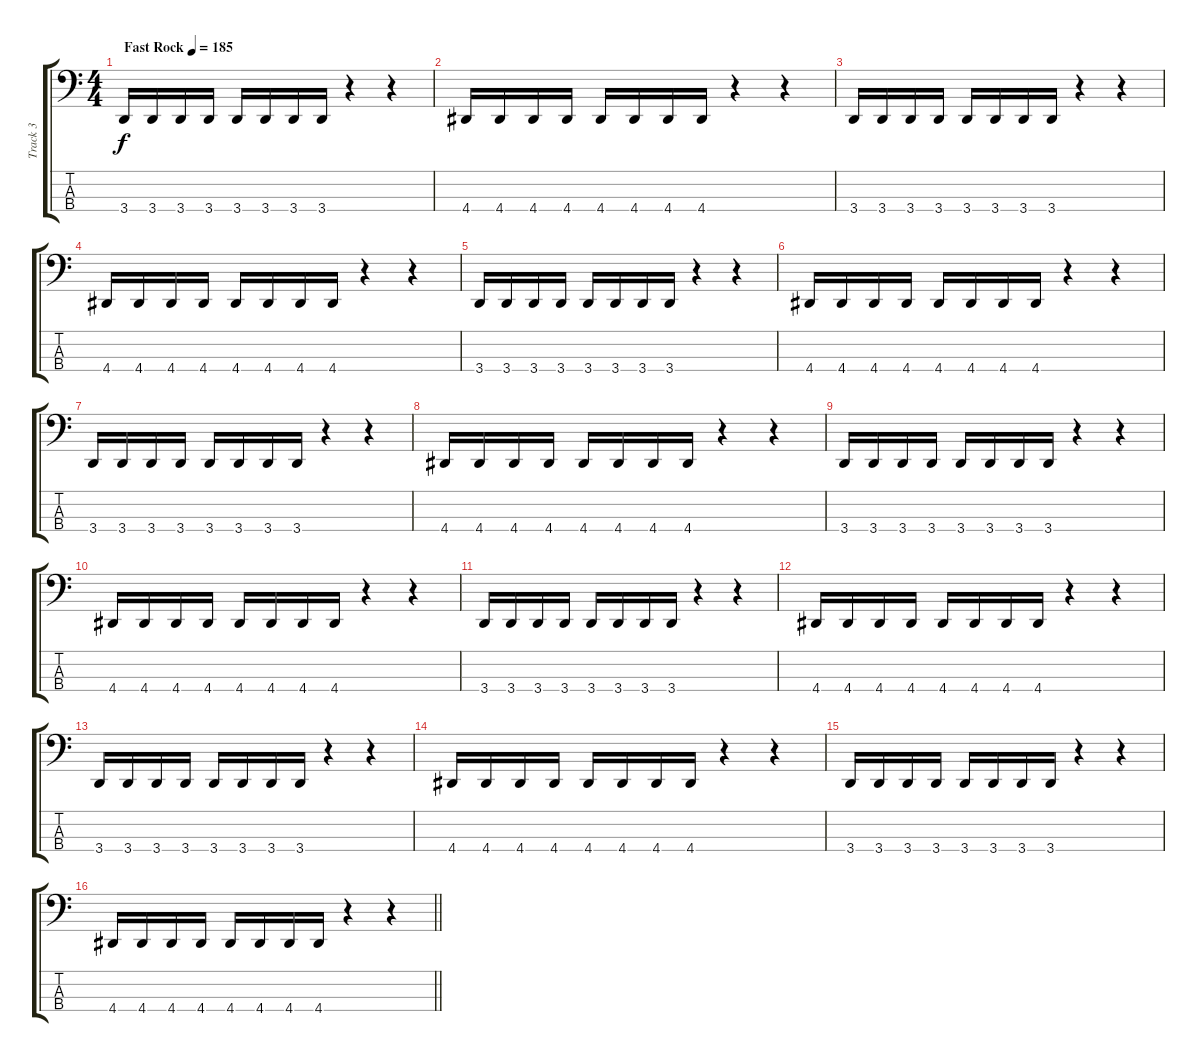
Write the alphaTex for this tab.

\track ("Track 3" "Track 3") {instrument electricbasspick}
\staff {score tabs}
\tuning (E2 B1 Gb1 B0) {hide}
\ts (4 4)
\tempo (185 "Fast Rock")
\clef f4
\ks c
3.4.16{dy f instrument electricbasspick} 3.4.16 3.4.16 3.4.16 3.4.16 3.4.16 3.4.16 3.4.16 r.4 r.4 |
4.4.16 4.4.16 4.4.16 4.4.16 4.4.16 4.4.16 4.4.16 4.4.16 r.4 r.4 |
3.4.16 3.4.16 3.4.16 3.4.16 3.4.16 3.4.16 3.4.16 3.4.16 r.4 r.4 |
4.4.16 4.4.16 4.4.16 4.4.16 4.4.16 4.4.16 4.4.16 4.4.16 r.4 r.4 |
3.4.16 3.4.16 3.4.16 3.4.16 3.4.16 3.4.16 3.4.16 3.4.16 r.4 r.4 |
4.4.16 4.4.16 4.4.16 4.4.16 4.4.16 4.4.16 4.4.16 4.4.16 r.4 r.4 |
3.4.16 3.4.16 3.4.16 3.4.16 3.4.16 3.4.16 3.4.16 3.4.16 r.4 r.4 |
4.4.16 4.4.16 4.4.16 4.4.16 4.4.16 4.4.16 4.4.16 4.4.16 r.4 r.4 |
3.4.16 3.4.16 3.4.16 3.4.16 3.4.16 3.4.16 3.4.16 3.4.16 r.4 r.4 |
4.4.16 4.4.16 4.4.16 4.4.16 4.4.16 4.4.16 4.4.16 4.4.16 r.4 r.4 |
3.4.16 3.4.16 3.4.16 3.4.16 3.4.16 3.4.16 3.4.16 3.4.16 r.4 r.4 |
4.4.16 4.4.16 4.4.16 4.4.16 4.4.16 4.4.16 4.4.16 4.4.16 r.4 r.4 |
3.4.16 3.4.16 3.4.16 3.4.16 3.4.16 3.4.16 3.4.16 3.4.16 r.4 r.4 |
4.4.16 4.4.16 4.4.16 4.4.16 4.4.16 4.4.16 4.4.16 4.4.16 r.4 r.4 |
3.4.16 3.4.16 3.4.16 3.4.16 3.4.16 3.4.16 3.4.16 3.4.16 r.4 r.4 |
\barLineRight lightlight
4.4.16 4.4.16 4.4.16 4.4.16 4.4.16 4.4.16 4.4.16 4.4.16 r.4 r.4
